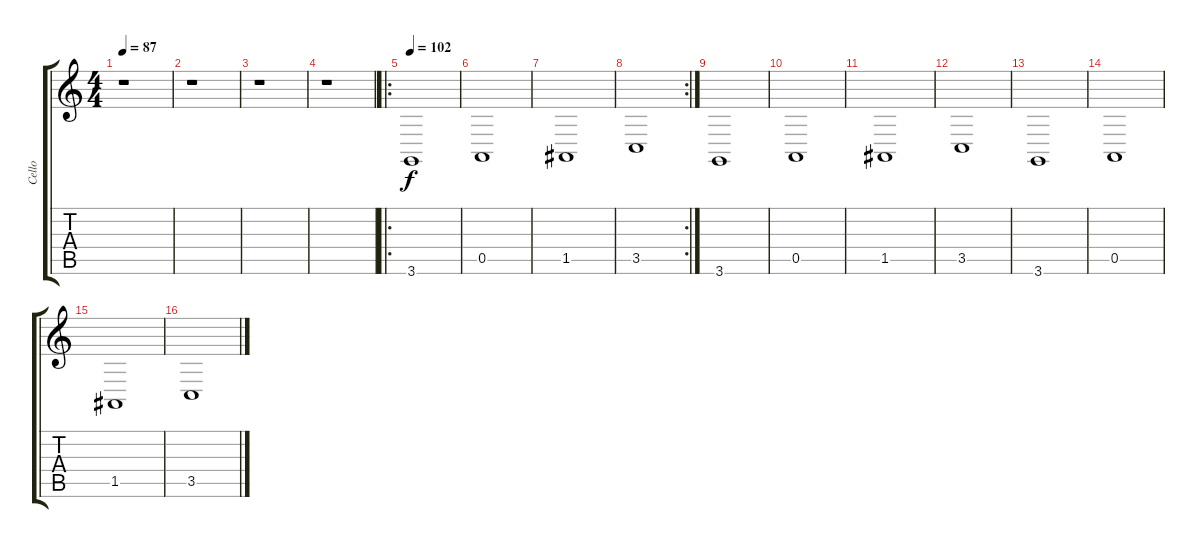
\track ("Cello" "Cello") {instrument cello}
\staff {score tabs}
\tuning (E4 B3 G3 D3 A2 E2) {hide}
\ts (4 4)
\tempo 87
\clef g2
\ks c
r.1{dy f} |
r.1 |
r.1 |
r.1 |
\ro
\tempo 102
3.6.1 |
0.5.1 |
1.5.1 |
\rc 2
3.5.1 |
3.6.1 |
0.5.1 |
1.5.1 |
3.5.1 |
3.6.1 |
0.5.1 |
1.5.1 |
3.5.1
